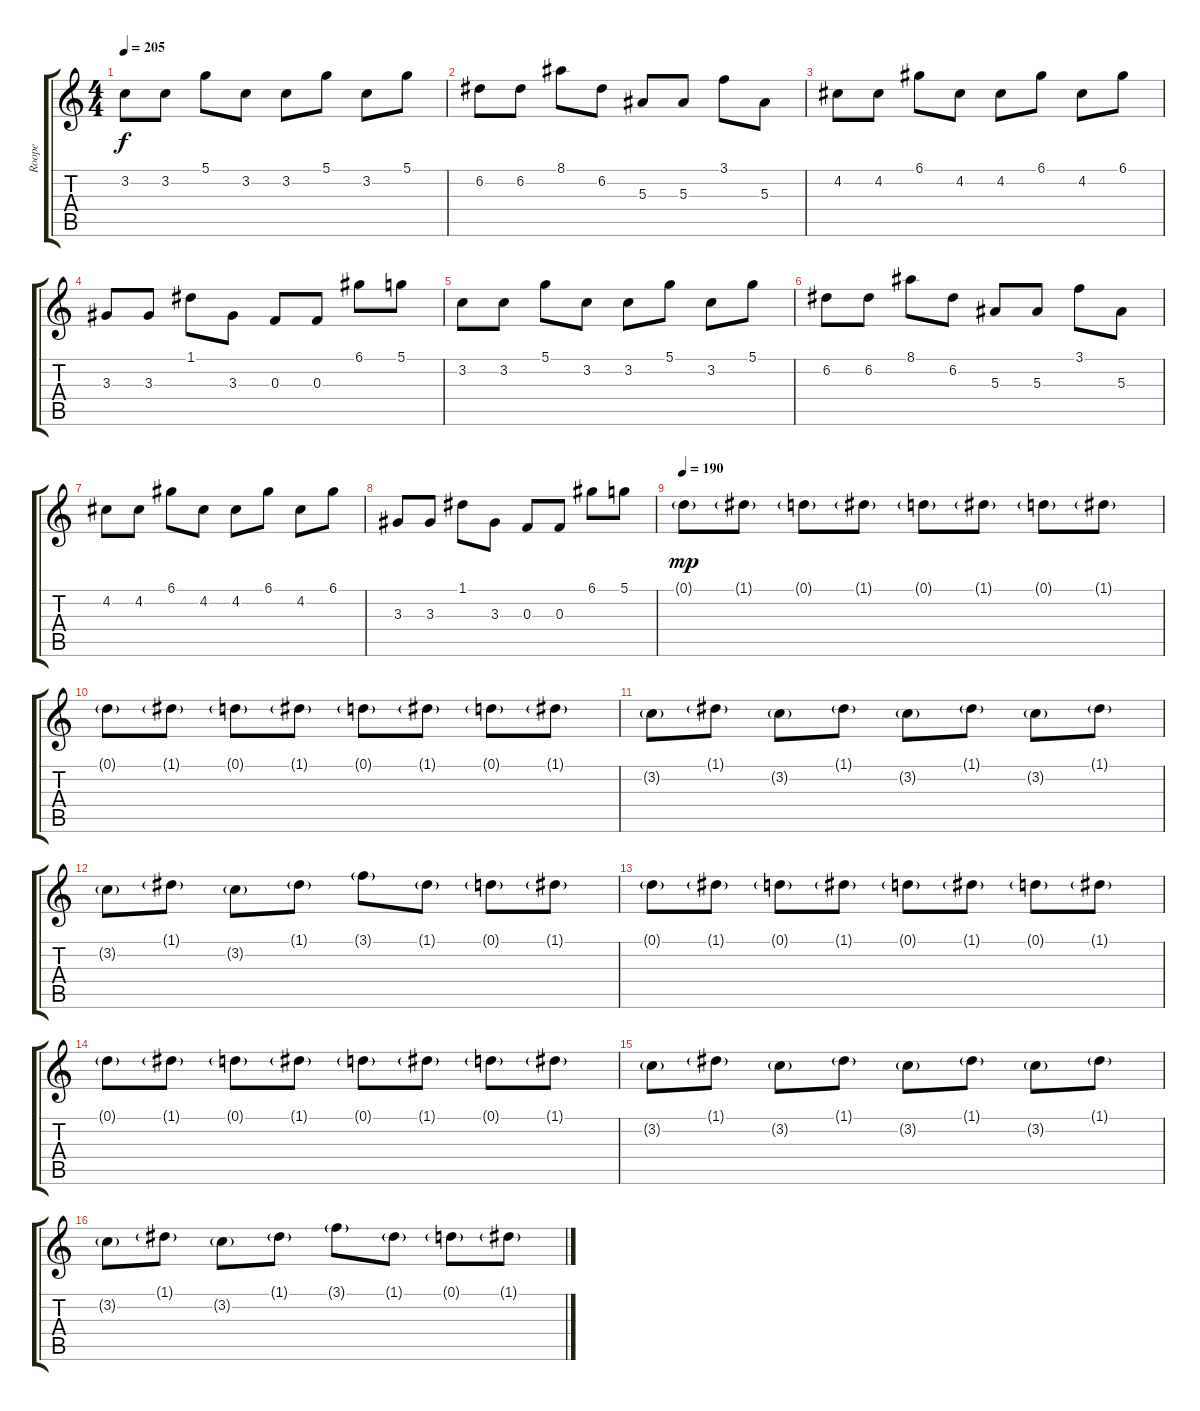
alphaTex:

\track ("Roope" "Roope") {instrument distortionguitar}
\staff {score tabs}
\tuning (D4 A3 F3 C3 G2 D2) {hide}
\ts (4 4)
\tempo 205
\clef g2
\ks c
3.2.8{dy f} 3.2.8 5.1.8 3.2.8 3.2.8 5.1.8 3.2.8 5.1.8 |
6.2.8 6.2.8 8.1.8 6.2.8 5.3.8 5.3.8 3.1.8 5.3.8 |
4.2.8 4.2.8 6.1.8 4.2.8 4.2.8 6.1.8 4.2.8 6.1.8 |
3.3.8 3.3.8 1.1.8 3.3.8 0.3.8 0.3.8 6.1.8 5.1.8 |
3.2.8 3.2.8 5.1.8 3.2.8 3.2.8 5.1.8 3.2.8 5.1.8 |
6.2.8 6.2.8 8.1.8 6.2.8 5.3.8 5.3.8 3.1.8 5.3.8 |
4.2.8 4.2.8 6.1.8 4.2.8 4.2.8 6.1.8 4.2.8 6.1.8 |
3.3.8 3.3.8 1.1.8 3.3.8 0.3.8 0.3.8 6.1.8 5.1.8 |
\tempo 190
0.1{g}.8{dy mp} 1.1{g}.8 0.1{g}.8 1.1{g}.8 0.1{g}.8 1.1{g}.8 0.1{g}.8 1.1{g}.8 |
0.1{g}.8 1.1{g}.8 0.1{g}.8 1.1{g}.8 0.1{g}.8 1.1{g}.8 0.1{g}.8 1.1{g}.8 |
3.2{g}.8 1.1{g}.8 3.2{g}.8 1.1{g}.8 3.2{g}.8 1.1{g}.8 3.2{g}.8 1.1{g}.8 |
3.2{g}.8 1.1{g}.8 3.2{g}.8 1.1{g}.8 3.1{g}.8 1.1{g}.8 0.1{g}.8 1.1{g}.8 |
0.1{g}.8 1.1{g}.8 0.1{g}.8 1.1{g}.8 0.1{g}.8 1.1{g}.8 0.1{g}.8 1.1{g}.8 |
0.1{g}.8 1.1{g}.8 0.1{g}.8 1.1{g}.8 0.1{g}.8 1.1{g}.8 0.1{g}.8 1.1{g}.8 |
3.2{g}.8 1.1{g}.8 3.2{g}.8 1.1{g}.8 3.2{g}.8 1.1{g}.8 3.2{g}.8 1.1{g}.8 |
3.2{g}.8 1.1{g}.8 3.2{g}.8 1.1{g}.8 3.1{g}.8 1.1{g}.8 0.1{g}.8 1.1{g}.8
